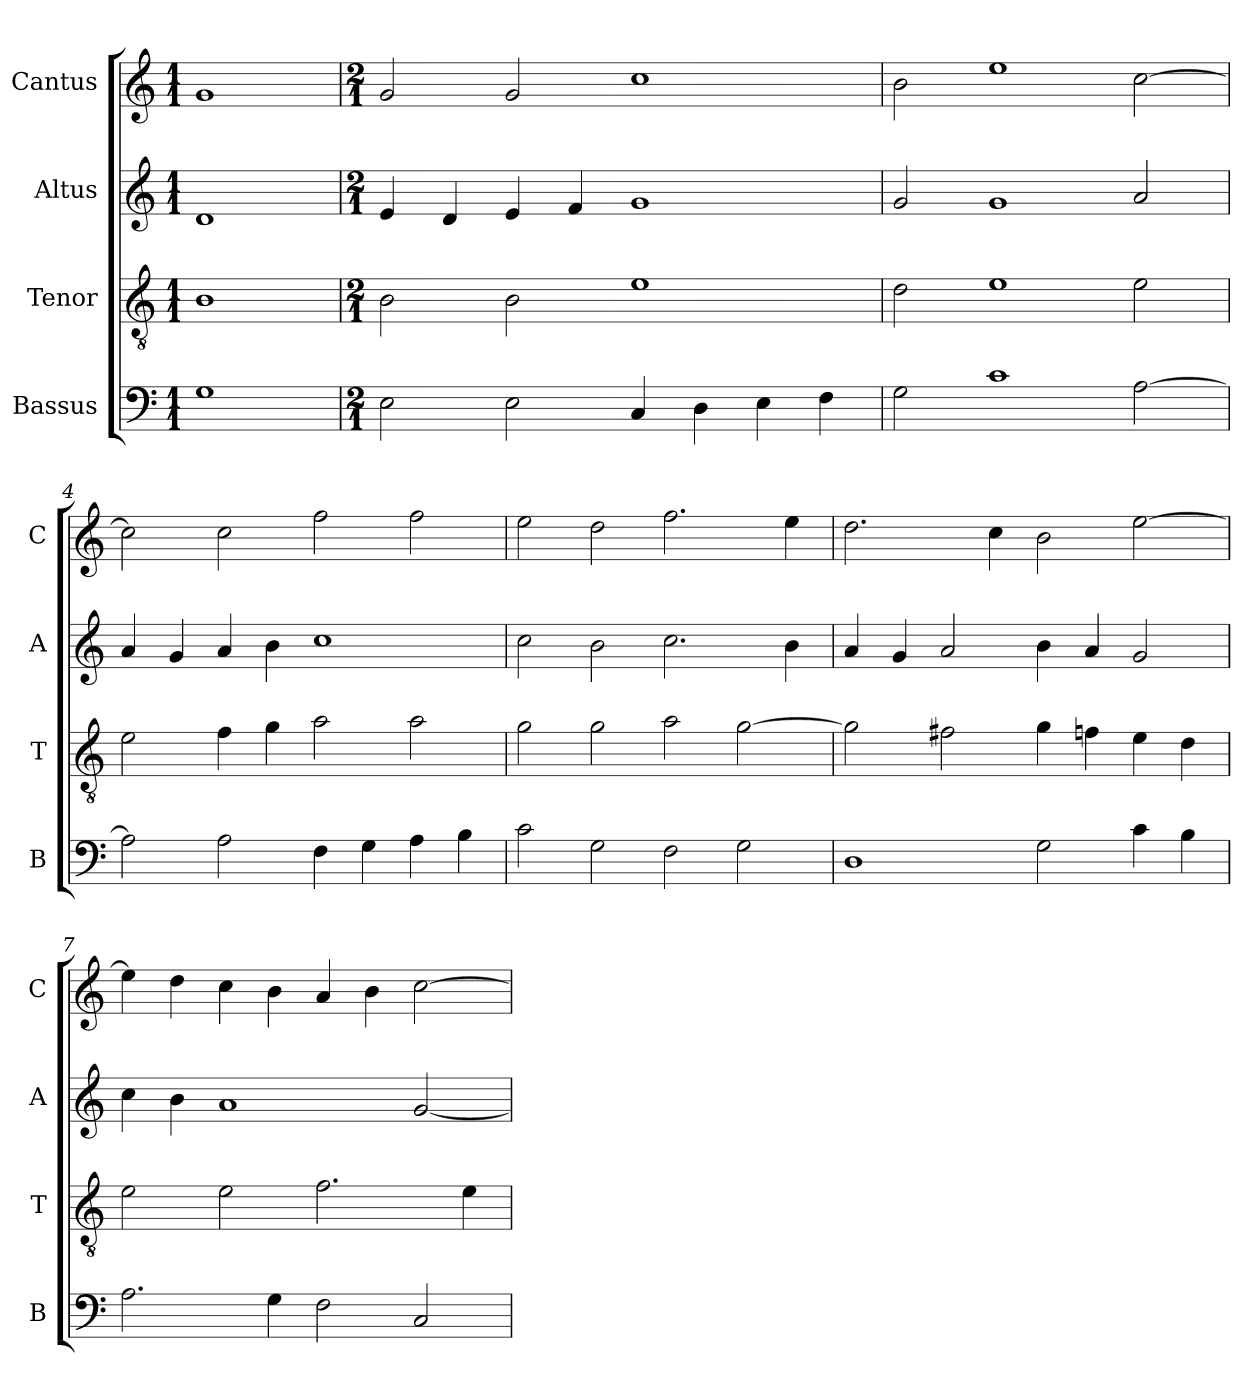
**kern	**kern	**kern	**kern
*part4	*part3	*part2	*part1
*staff4	*staff3	*staff2	*staff1
*I"Bassus	*I"Tenor	*I"Altus	*I"Cantus
*I'B	*I'T	*I'A	*I'C
*clefF4	*clefGv2	*clefG2	*clefG2
*k[]	*k[]	*k[]	*k[]
*M1/1	*M1/1	*M1/1	*M1/1
=1	=1	=1	=1
1G	1B	1d	1g
=2	=2	=2	=2
*M2/1	*M2/1	*M2/1	*M2/1
2E	2B	4e	2g
.	.	4d	.
2E	2B	4e	2g
.	.	4f	.
4C	1e	1g	1cc
4D	.	.	.
4E	.	.	.
4F	.	.	.
=3	=3	=3	=3
2G	2d	2g	2b
1c	1e	1g	1ee
[2A	2e	2a	[2cc
=4	=4	=4	=4
2A]	2e	4a	2cc]
.	.	4g	.
2A	4f	4a	2cc
.	4g	4b	.
4F	2a	1cc	2ff
4G	.	.	.
4A	2a	.	2ff
4B	.	.	.
=5	=5	=5	=5
2c	2g	2cc	2ee
2G	2g	2b	2dd
2F	2a	2.cc	2.ff
2G	[2g	.	.
.	.	4b	4ee
=6	=6	=6	=6
1D	2g]	4a	2.dd
.	.	4g	.
.	2f#X	2a	.
.	.	.	4cc
2G	4g	4b	2b
.	4fn	4a	.
4c	4e	2g	[2ee
4B	4d	.	.
=7	=7	=7	=7
2.A	2e	4cc	4ee]
.	.	4b	4dd
.	2e	1a	4cc
4G	.	.	4b
2F	2.f	.	4a
.	.	.	4b
2C	.	[2g	[2cc
.	4e	.	.
=	=	=	=
*-	*-	*-	*-
